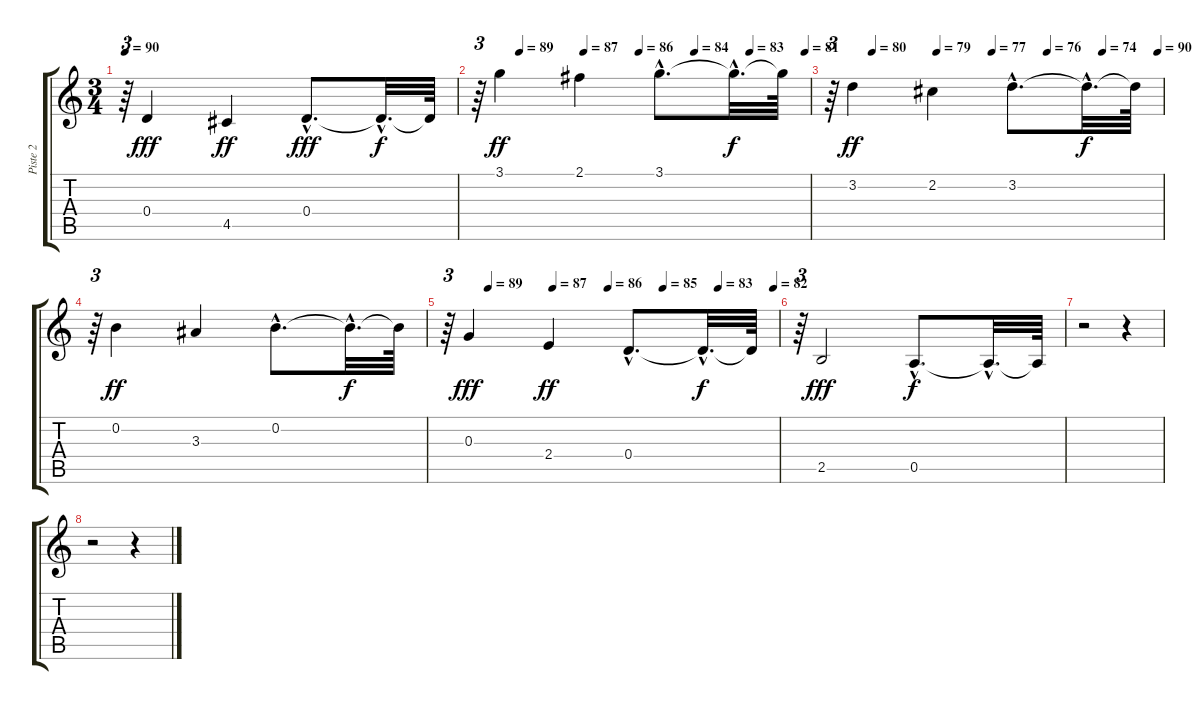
\track ("Piste 2" "Piste 2") {instrument acousticguitarnylon}
\staff {score tabs}
\tuning (E4 B3 G3 D3 A2 E2) {hide}
\ts (3 4)
\tempo 90
\clef g2
\ks c
r.64{tu (3 2) dy f} 0.4.4{dy fff} 4.5.4{dy ff} 0.4{hac}.8{d dy fff} 0.4{hac t}.32{d dy f} 0.4{t}.64 |
\tempo (89 0.125)
\tempo (87 0.3194444444444444)
\tempo (86 0.4861111111111111)
\tempo (84 0.6527777777777778)
\tempo (83 0.8194444444444444)
\tempo (81 0.9861111111111112)
r.64{tu (3 2)} 3.1.4{dy ff} 2.1.4 3.1{hac}.8{d} 3.1{hac t}.32{d dy f} 3.1{t}.64 |
\tempo (80 0.125)
\tempo (79 0.3194444444444444)
\tempo (77 0.4861111111111111)
\tempo (76 0.6527777777777778)
\tempo (74 0.8194444444444444)
\tempo (90 0.9861111111111112)
r.64{tu (3 2)} 3.2.4{dy ff} 2.2.4 3.2{hac}.8{d} 3.2{hac t}.32{d dy f} 3.2{t}.64 |
r.64{tu (3 2)} 0.2.4{dy ff} 3.3.4 0.2{hac}.8{d} 0.2{hac t}.32{d dy f} 0.2{t}.64 |
\tempo (89 0.125)
\tempo (87 0.3194444444444444)
\tempo (86 0.4861111111111111)
\tempo (85 0.6527777777777778)
\tempo (83 0.8194444444444444)
\tempo (82 0.9861111111111112)
r.64{tu (3 2)} 0.3.4{dy fff} 2.4.4{dy ff} 0.4{hac}.8{d} 0.4{hac t}.32{d dy f} 0.4{t}.64 |
r.64{tu (3 2)} 2.5.2{dy fff} 0.5{hac}.8{d dy f} 0.5{hac t}.32{d} 0.5{t}.64 |
r.2 r.4 |
r.2 r.4
